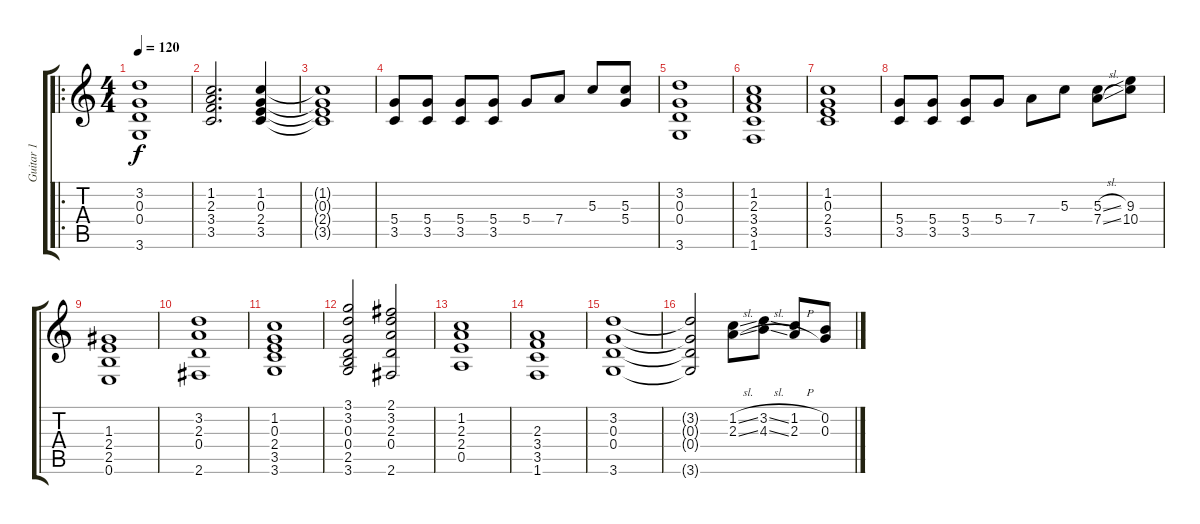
\track ("Guitar 1" "Guitar 1") {instrument acousticguitarsteel}
\staff {score tabs}
\tuning (E4 B3 G3 D3 A2 E2) {hide}
\ro
\ts (4 4)
\tempo 120
\clef g2
\ks c
(3.2 0.3 0.4 3.6).1{dy f} |
(1.2 2.3 3.4 3.5).2{d} (1.2 0.3 2.4 3.5).4 |
(1.2{t} 0.3{t} 2.4{t} 3.5{t}).1 |
(5.4 3.5).8 (5.4 3.5).8 (5.4 3.5).8 (5.4 3.5).8 5.4.8 7.4.8 5.3.8 (5.3 5.4).8 |
(3.2 0.3 0.4 3.6).1 |
(1.2 2.3 3.4 3.5 1.6).1 |
(1.2 0.3 2.4 3.5).1 |
(5.4 3.5).8 (5.4 3.5).8 (5.4 3.5).8 5.4.8 7.4.8 5.3.8 (5.3{sl} 7.4{sl}).8 (9.3 10.4).8 |
(1.3 2.4 2.5 0.6).1 |
(3.2 2.3 0.4 2.6).1 |
(1.2 0.3 2.4 3.5 3.6).1 |
(3.1 3.2 0.3 0.4 2.5 3.6).2 (2.1 3.2 2.3 0.4 2.6).2 |
(1.2 2.3 2.4 0.5).1 |
(2.3 3.4 3.5 1.6).1 |
(3.2 0.3 0.4 3.6).1 |
(3.2{t} 0.3{t} 0.4{t} 3.6{t}).2 (1.2{sl} 2.3{sl}).8 (3.2{sl} 4.3{sl}).8 (1.2{h} 2.3{h}).8 (0.2 0.3).8
